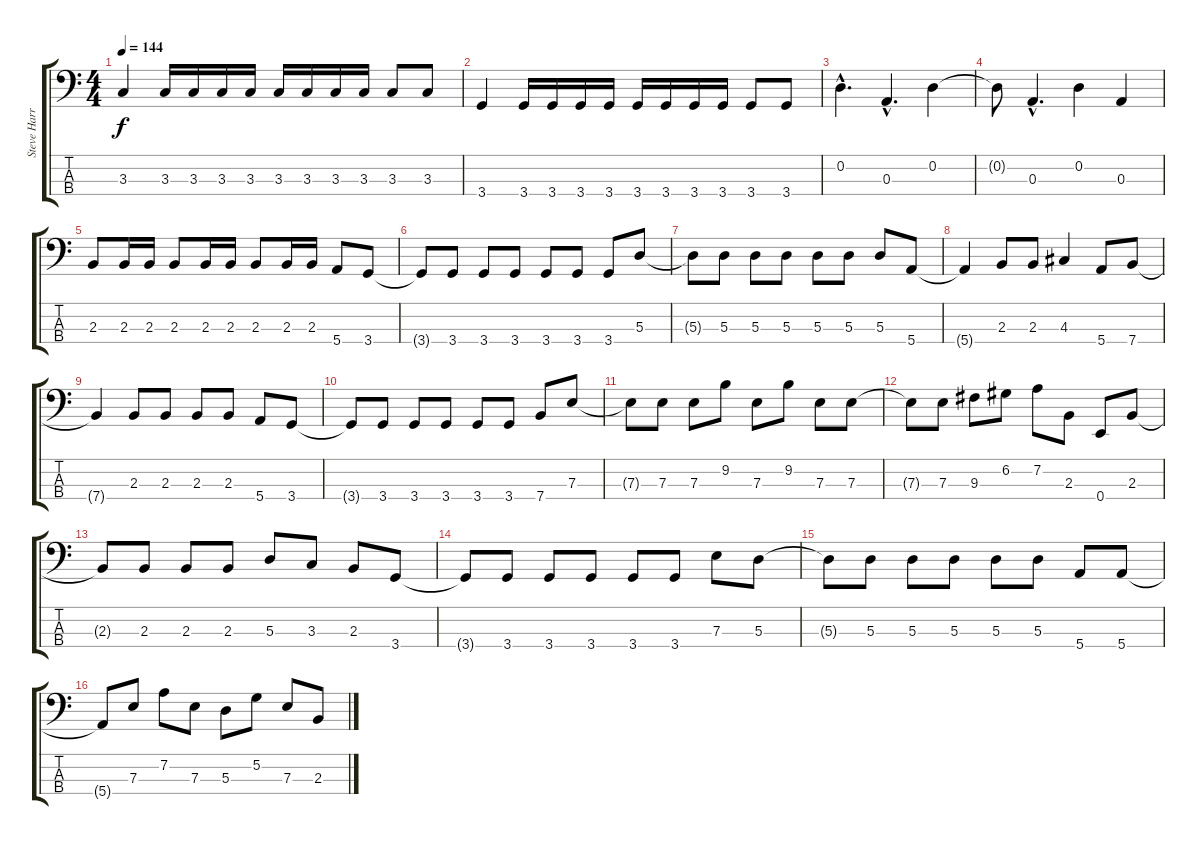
\track ("Steve Harris" "Steve Harr") {instrument electricbassfinger}
\staff {score tabs}
\tuning (G2 D2 A1 E1) {hide}
\ts (4 4)
\tempo 144
\clef f4
\ks c
3.3.4{dy f} 3.3.16 3.3.16 3.3.16 3.3.16 3.3.16 3.3.16 3.3.16 3.3.16 3.3.8 3.3.8 |
3.4.4 3.4.16 3.4.16 3.4.16 3.4.16 3.4.16 3.4.16 3.4.16 3.4.16 3.4.8 3.4.8 |
0.2{hac}.4{d} 0.3{hac}.4{d} 0.2.4 |
0.2{t}.8 0.3{hac}.4{d} 0.2.4 0.3.4 |
2.3.8 2.3.16 2.3.16 2.3.8 2.3.16 2.3.16 2.3.8 2.3.16 2.3.16 5.4.8 3.4.8 |
3.4{t}.8 3.4.8 3.4.8 3.4.8 3.4.8 3.4.8 3.4.8 5.3.8 |
5.3{t}.8 5.3.8 5.3.8 5.3.8 5.3.8 5.3.8 5.3.8 5.4.8 |
5.4{t}.4 2.3.8 2.3.8 4.3.4 5.4.8 7.4.8 |
7.4{t}.4 2.3.8 2.3.8 2.3.8 2.3.8 5.4.8 3.4.8 |
3.4{t}.8 3.4.8 3.4.8 3.4.8 3.4.8 3.4.8 7.4.8 7.3.8 |
7.3{t}.8 7.3.8 7.3.8 9.2.8 7.3.8 9.2.8 7.3.8 7.3.8 |
7.3{t}.8 7.3.8 9.3.8 6.2.8 7.2.8 2.3.8 0.4.8 2.3.8 |
2.3{t}.8 2.3.8 2.3.8 2.3.8 5.3.8 3.3.8 2.3.8 3.4.8 |
3.4{t}.8 3.4.8 3.4.8 3.4.8 3.4.8 3.4.8 7.3.8 5.3.8 |
5.3{t}.8 5.3.8 5.3.8 5.3.8 5.3.8 5.3.8 5.4.8 5.4.8 |
5.4{t}.8 7.3.8 7.2.8 7.3.8 5.3.8 5.2.8 7.3.8 2.3.8
